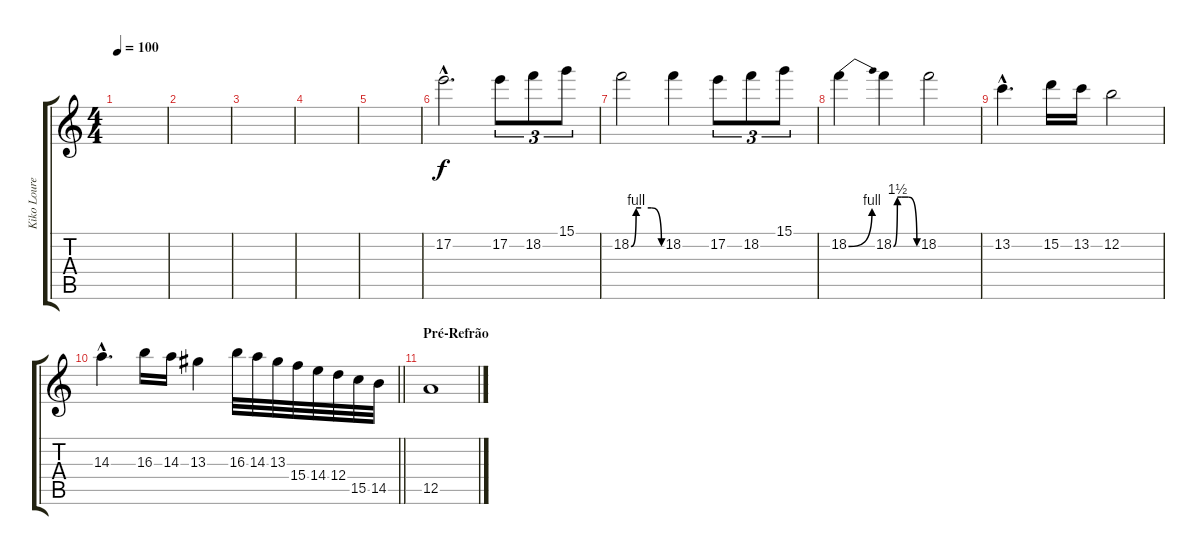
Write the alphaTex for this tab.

\track ("Kiko Loureiro" "Kiko Loure") {instrument distortionguitar}
\staff {score tabs}
\tuning (E4 B3 G3 D3 A2 E2) {hide}
\ts (4 4)
\tempo 100
\clef g2
\ks c
|
|
|
|
|
17.2{hac}.2{d} 17.2.8{tu (3 2)} 18.2.8{tu (3 2)} 15.1.8{tu (3 2)} |
18.2{be (custom 0 0 10 4 20 4 40 4 60 0)}.2 18.2.4 17.2.8{tu (3 2)} 18.2.8{tu (3 2)} 15.1.8{tu (3 2)} |
18.2{be (bend 0 0 60 4)}.4 18.2{be (custom 0 0 10 6 20 6 38 6 60 0)}.4 18.2.2 |
13.2{hac}.4{d} 15.2.16 13.2.16 12.2.2 |
\barLineRight lightlight
14.3{hac}.4{d} 16.3.16 14.3.16 13.3.4 16.3.32 14.3.32 13.3.32 15.4.32 14.4.32 12.4.32 15.5.32 14.5.32 |
\section ("" "Pré-Refrão")
12.5.1
